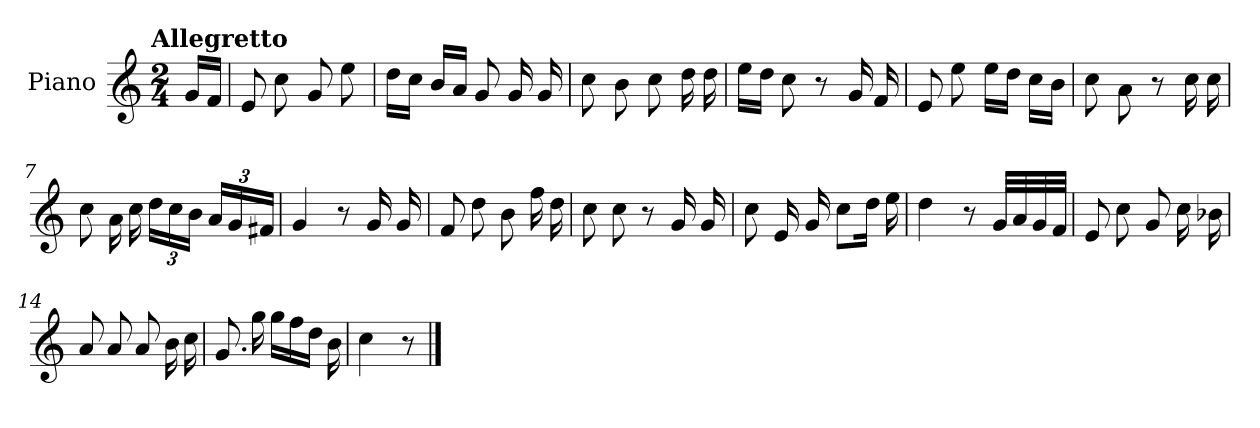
**kern
*part1
*staff1
*I"Piano
*I'Pno.
*clefG2
*k[]
!!LO:TX:omd:t=Allegretto
*M2/4
*MM116
=
16g/LL
16f/JJ
=1
8e/
8cc\
8g/
8ee\
=2
16dd\LL
16cc\JJ
16b/LL
16a/JJ
8g/
16g/
16g/
=3
8cc\
8b\
8cc\
16dd\
16dd\
!!LO:LB:g=z
=4
16ee\LL
16dd\JJ
8cc\
8r
16g/
16f/
=5
8e/
8ee\
16ee\LL
16dd\JJ
16cc\LL
16b\JJ
=6
8cc\
8a\
8r
16cc\
16cc\
=7
8cc\
16a\
16cc\
*Xbrackettup
24dd\LL
24cc\
24b\JJ
24a/LL
24g/
24f#X/JJ
!!LO:LB:g=z
=8
4g/
8r
16g/
16g/
=9
8f/
8dd\
8b\
16ff\
16dd\
=10
8cc\
8cc\
8r
16g/
16g/
=11
8cc\
16e/
16g/
8cc\L
16dd\Jk
16ee\
!!LO:LB:g=z
=12
4dd\
8r
32g/LLL
32a/
32g/
32f/JJJ
=13
8e/
8cc\
8g/
16cc\
16b-X\
=14
8a/
8a/
8a/
16b\
16cc\
=15
8.g/
16gg\
16gg\LL
16ff\
16dd\JJ
16b\
=16
4cc\
8r
==
*-
